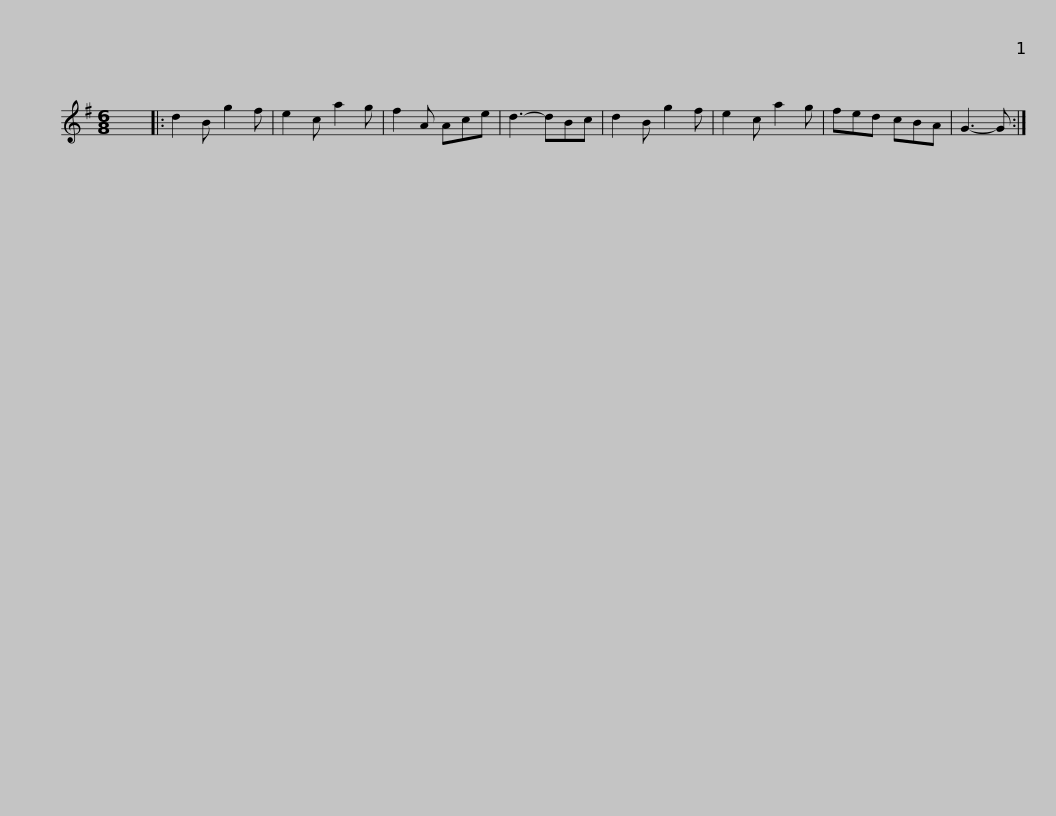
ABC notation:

X:1
L:1/8
M:6/8
I:linebreak $
K:G
V:1 treble
V:1
 x6 |: d2 B g2 f | e2 c a2 g | f2 A Ace | d3- dBc | %5
 d2 B g2 f | e2 c a2 g | fed cBA | G3- G :| %9
